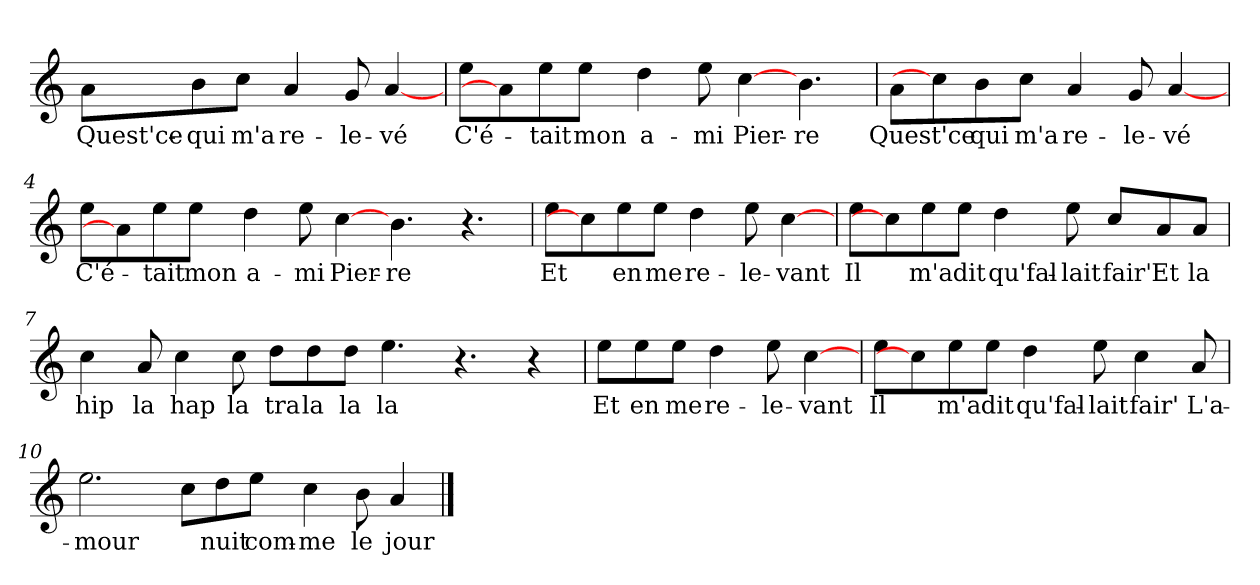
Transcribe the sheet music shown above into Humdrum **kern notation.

**kern	**text
*part1	*part1
*staff1	*staff1
*clefG2	*
*k[]	*
*C:	*
=1	=1
!	!LO:LY:b
8a\L	Quest'ce-
!	!LO:LY:b
8b\	-qui
!	!LO:LY:b
8cc\J	m'a
!	!LO:LY:b
4a/	re-
!	!LO:LY:b
8g/	-le-
!	!LO:LY:b
[4a/	-vé
=2	=2
!	!LO:LY:b
8ee\L	C'é-
8a/]	.
!	!LO:LY:b
8ee\	-tait
!	!LO:LY:b
8ee\J	mon
!	!LO:LY:b
4dd\	a-
!	!LO:LY:b
8ee\	-mi
!	!LO:LY:b
[4cc\	Pier-
!	!LO:LY:b
4.b\	-re
=3	=3
!	!LO:LY:b
8a\L	Quest'ce
8cc\]	.
!	!LO:LY:b
8b\	qui
!	!LO:LY:b
8cc\J	m'a
!	!LO:LY:b
4a/	re-
!	!LO:LY:b
8g/	-le-
!	!LO:LY:b
[4a/	-vé
!!LO:LB:g=z
=4	=4
!	!LO:LY:b
8ee\L	C'é-
8a/]	.
!	!LO:LY:b
8ee\	-tait
!	!LO:LY:b
8ee\J	mon
!	!LO:LY:b
4dd\	a-
!	!LO:LY:b
8ee\	-mi
!	!LO:LY:b
[4cc\	Pier-
!	!LO:LY:b
4.b\	-re
4.r	.
=5	=5
!	!LO:LY:b
8ee\L	Et
8cc\]	.
!	!LO:LY:b
8ee\	en
!	!LO:LY:b
8ee\J	me
!	!LO:LY:b
4dd\	re-
!	!LO:LY:b
8ee\	-le-
!	!LO:LY:b
[4cc\	-vant
=6	=6
!	!LO:LY:b
8ee\L	Il
8cc\]	.
!	!LO:LY:b
8ee\	m'a
!	!LO:LY:b
8ee\J	dit
!	!LO:LY:b
4dd\	qu'fal-
!	!LO:LY:b
8ee\	-lait
!	!LO:LY:b
8cc/L	fair'
!	!LO:LY:b
8a/	Et
!	!LO:LY:b
8a/J	la
!!LO:LB:g=z
=7	=7
!	!LO:LY:b
4cc\	hip
!	!LO:LY:b
8a/	la
!	!LO:LY:b
4cc\	hap
!	!LO:LY:b
8cc\	la
!	!LO:LY:b
8dd\L	tra
!	!LO:LY:b
8dd\	la
!	!LO:LY:b
8dd\J	la
!	!LO:LY:b
4.ee\	la
4.r	.
4r	.
=8	=8
!	!LO:LY:b
8ee\L	Et
!	!LO:LY:b
8ee\	en
!	!LO:LY:b
8ee\J	me
!	!LO:LY:b
4dd\	re-
!	!LO:LY:b
8ee\	-le-
!	!LO:LY:b
[4cc\	-vant
!!LO:LB:g=z
=9	=9
!	!LO:LY:b
8ee\L	Il
8cc\]	.
!	!LO:LY:b
8ee\	m'a
!	!LO:LY:b
8ee\J	dit
!	!LO:LY:b
4dd\	qu'fal-
!	!LO:LY:b
8ee\	-lait
!	!LO:LY:b
4cc\	fair'
!	!LO:LY:b
8a/	L'a-
=10	=10
!	!LO:LY:b
2.ee\	-mour
8cc\L	.
!	!LO:LY:b
8dd\	nuit
!	!LO:LY:b
8ee\J	com-
!	!LO:LY:b
4cc\	-me
!	!LO:LY:b
8b\	le
!	!LO:LY:b
4a/	jour
==	==
*-	*-
